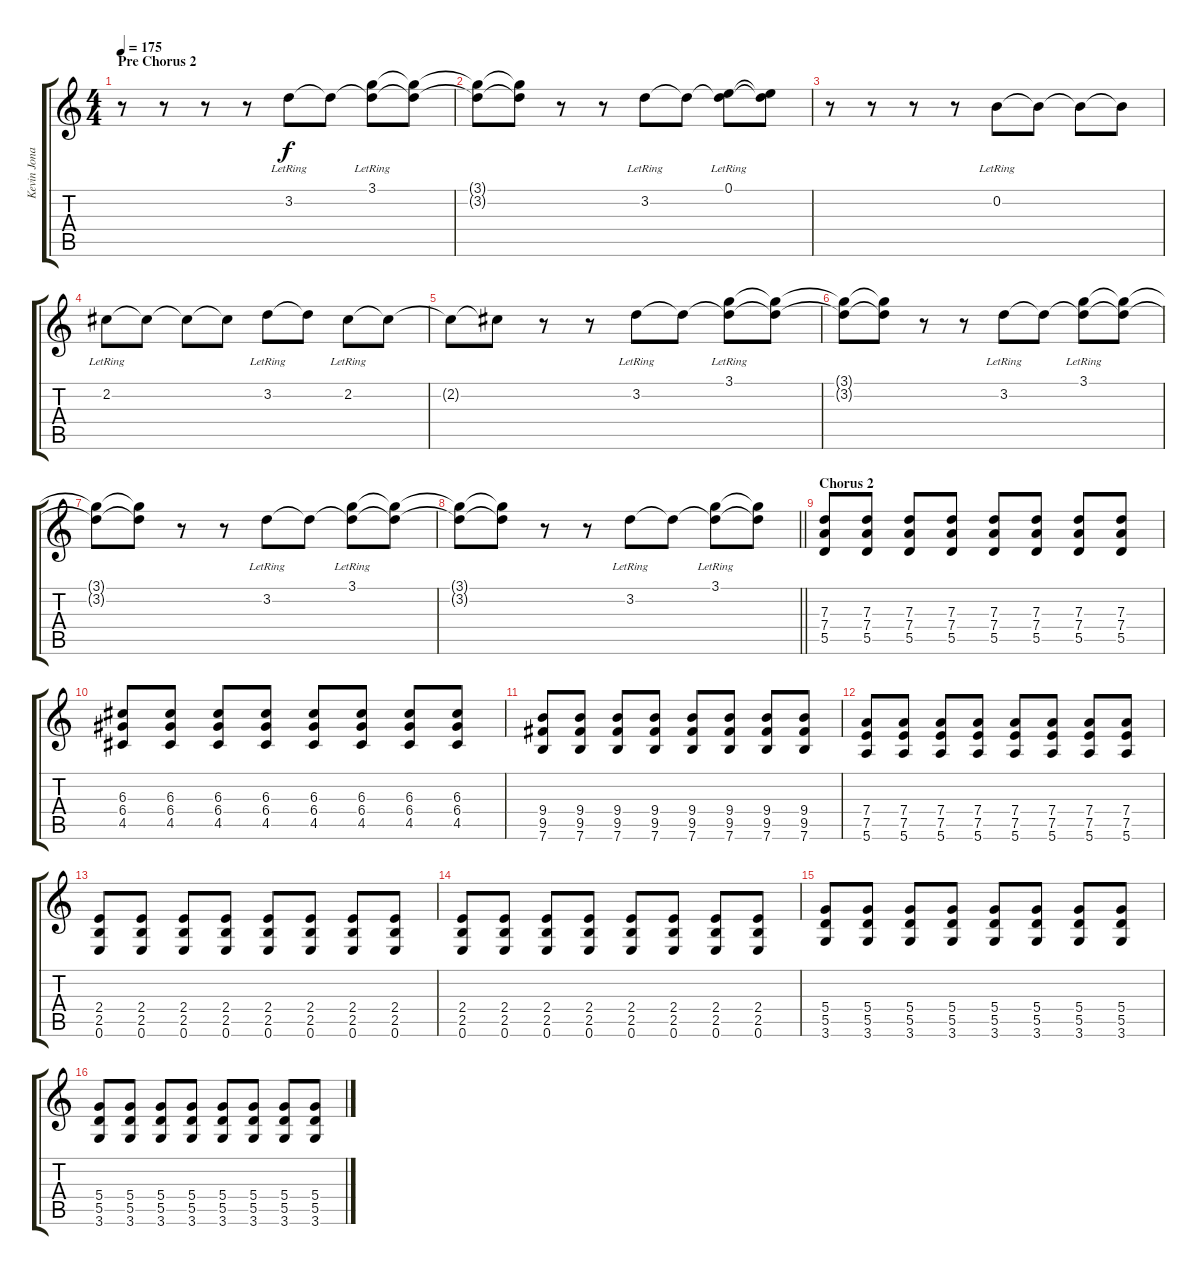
\track ("Kevin Jonas Guitar" "Kevin Jona") {instrument distortionguitar}
\staff {score tabs}
\tuning (E4 B3 G3 D3 A2 E2) {hide}
\ts (4 4)
\section ("" "Pre Chorus 2")
\tempo 175
\clef g2
\ks c
r.8{dy f} r.8 r.8 r.8 3.2{lr}.8 3.2{t}.8 (3.1{lr} 3.2{t}).8 (3.1{t} 3.2{t}).8 |
(3.1{t} 3.2{t}).8 (3.1{t} 3.2{t}).8 r.8 r.8 3.2{lr}.8 3.2{t}.8 (0.1{lr} 3.2{t}).8 (0.1{t} 3.2{t}).8 |
r.8 r.8 r.8 r.8 0.2{lr}.8 0.2{t}.8 0.2{t}.8 0.2{t}.8 |
2.2{lr}.8 2.2{t}.8 2.2{t}.8 2.2{t}.8 3.2{lr}.8 3.2{t}.8 2.2{lr}.8 2.2{t}.8 |
2.2{t}.8 2.2{t}.8 r.8 r.8 3.2{lr}.8 3.2{t}.8 (3.1{lr} 3.2{t}).8 (3.1{t} 3.2{t}).8 |
(3.1{t} 3.2{t}).8 (3.1{t} 3.2{t}).8 r.8 r.8 3.2{lr}.8 3.2{t}.8 (3.1{lr} 3.2{t}).8 (3.1{t} 3.2{t}).8 |
(3.1{t} 3.2{t}).8 (3.1{t} 3.2{t}).8 r.8 r.8 3.2{lr}.8 3.2{t}.8 (3.1{lr} 3.2{t}).8 (3.1{t} 3.2{t}).8 |
\barLineRight lightlight
(3.1{t} 3.2{t}).8 (3.1{t} 3.2{t}).8 r.8 r.8 3.2{lr}.8 3.2{t}.8 (3.1{lr} 3.2{t}).8 (3.1{t} 3.2{t}).8 |
\section ("" "Chorus 2")
(7.3 7.4 5.5).8 (7.3 7.4 5.5).8 (7.3 7.4 5.5).8 (7.3 7.4 5.5).8 (7.3 7.4 5.5).8 (7.3 7.4 5.5).8 (7.3 7.4 5.5).8 (7.3 7.4 5.5).8 |
(6.3 6.4 4.5).8 (6.3 6.4 4.5).8 (6.3 6.4 4.5).8 (6.3 6.4 4.5).8 (6.3 6.4 4.5).8 (6.3 6.4 4.5).8 (6.3 6.4 4.5).8 (6.3 6.4 4.5).8 |
(9.4 9.5 7.6).8 (9.4 9.5 7.6).8 (9.4 9.5 7.6).8 (9.4 9.5 7.6).8 (9.4 9.5 7.6).8 (9.4 9.5 7.6).8 (9.4 9.5 7.6).8 (9.4 9.5 7.6).8 |
(7.4 7.5 5.6).8 (7.4 7.5 5.6).8 (7.4 7.5 5.6).8 (7.4 7.5 5.6).8 (7.4 7.5 5.6).8 (7.4 7.5 5.6).8 (7.4 7.5 5.6).8 (7.4 7.5 5.6).8 |
(2.4 2.5 0.6).8 (2.4 2.5 0.6).8 (2.4 2.5 0.6).8 (2.4 2.5 0.6).8 (2.4 2.5 0.6).8 (2.4 2.5 0.6).8 (2.4 2.5 0.6).8 (2.4 2.5 0.6).8 |
(2.4 2.5 0.6).8 (2.4 2.5 0.6).8 (2.4 2.5 0.6).8 (2.4 2.5 0.6).8 (2.4 2.5 0.6).8 (2.4 2.5 0.6).8 (2.4 2.5 0.6).8 (2.4 2.5 0.6).8 |
(5.4 5.5 3.6).8 (5.4 5.5 3.6).8 (5.4 5.5 3.6).8 (5.4 5.5 3.6).8 (5.4 5.5 3.6).8 (5.4 5.5 3.6).8 (5.4 5.5 3.6).8 (5.4 5.5 3.6).8 |
(5.4 5.5 3.6).8 (5.4 5.5 3.6).8 (5.4 5.5 3.6).8 (5.4 5.5 3.6).8 (5.4 5.5 3.6).8 (5.4 5.5 3.6).8 (5.4 5.5 3.6).8 (5.4 5.5 3.6).8
